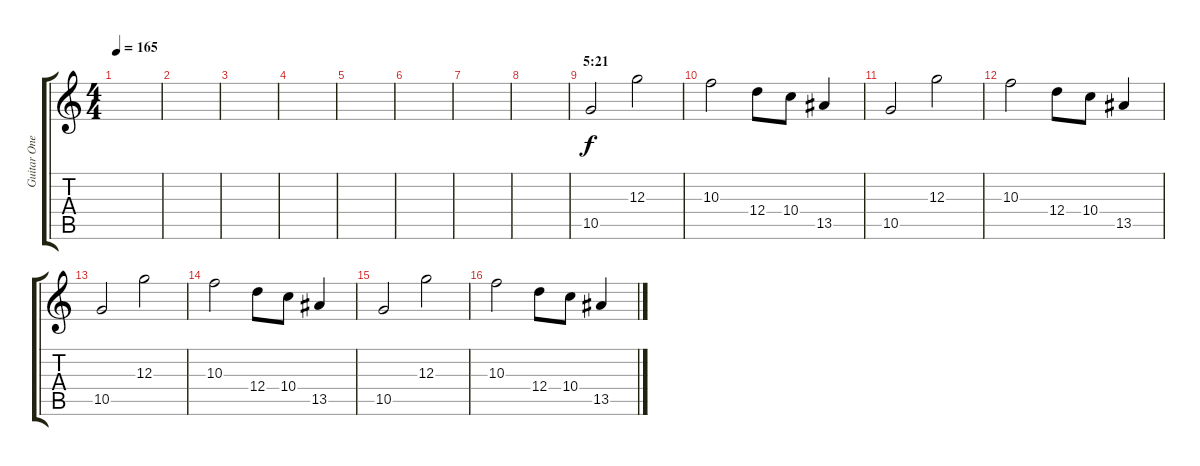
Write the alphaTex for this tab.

\track ("Guitar One" "Guitar One") {instrument overdrivenguitar}
\staff {score tabs}
\tuning (E4 B3 G3 D3 A2 E2) {hide}
\ts (4 4)
\tempo 165
\clef g2
\ks c
|
|
|
|
|
|
|
|
\section ("" "5:21")
10.5.2{volume 14 instrument distortionguitar} 12.3.2 |
10.3.2 12.4.8 10.4.8 13.5.4 |
10.5.2 12.3.2 |
10.3.2 12.4.8 10.4.8 13.5.4 |
10.5.2 12.3.2 |
10.3.2 12.4.8 10.4.8 13.5.4 |
10.5.2 12.3.2 |
10.3.2 12.4.8 10.4.8 13.5.4
